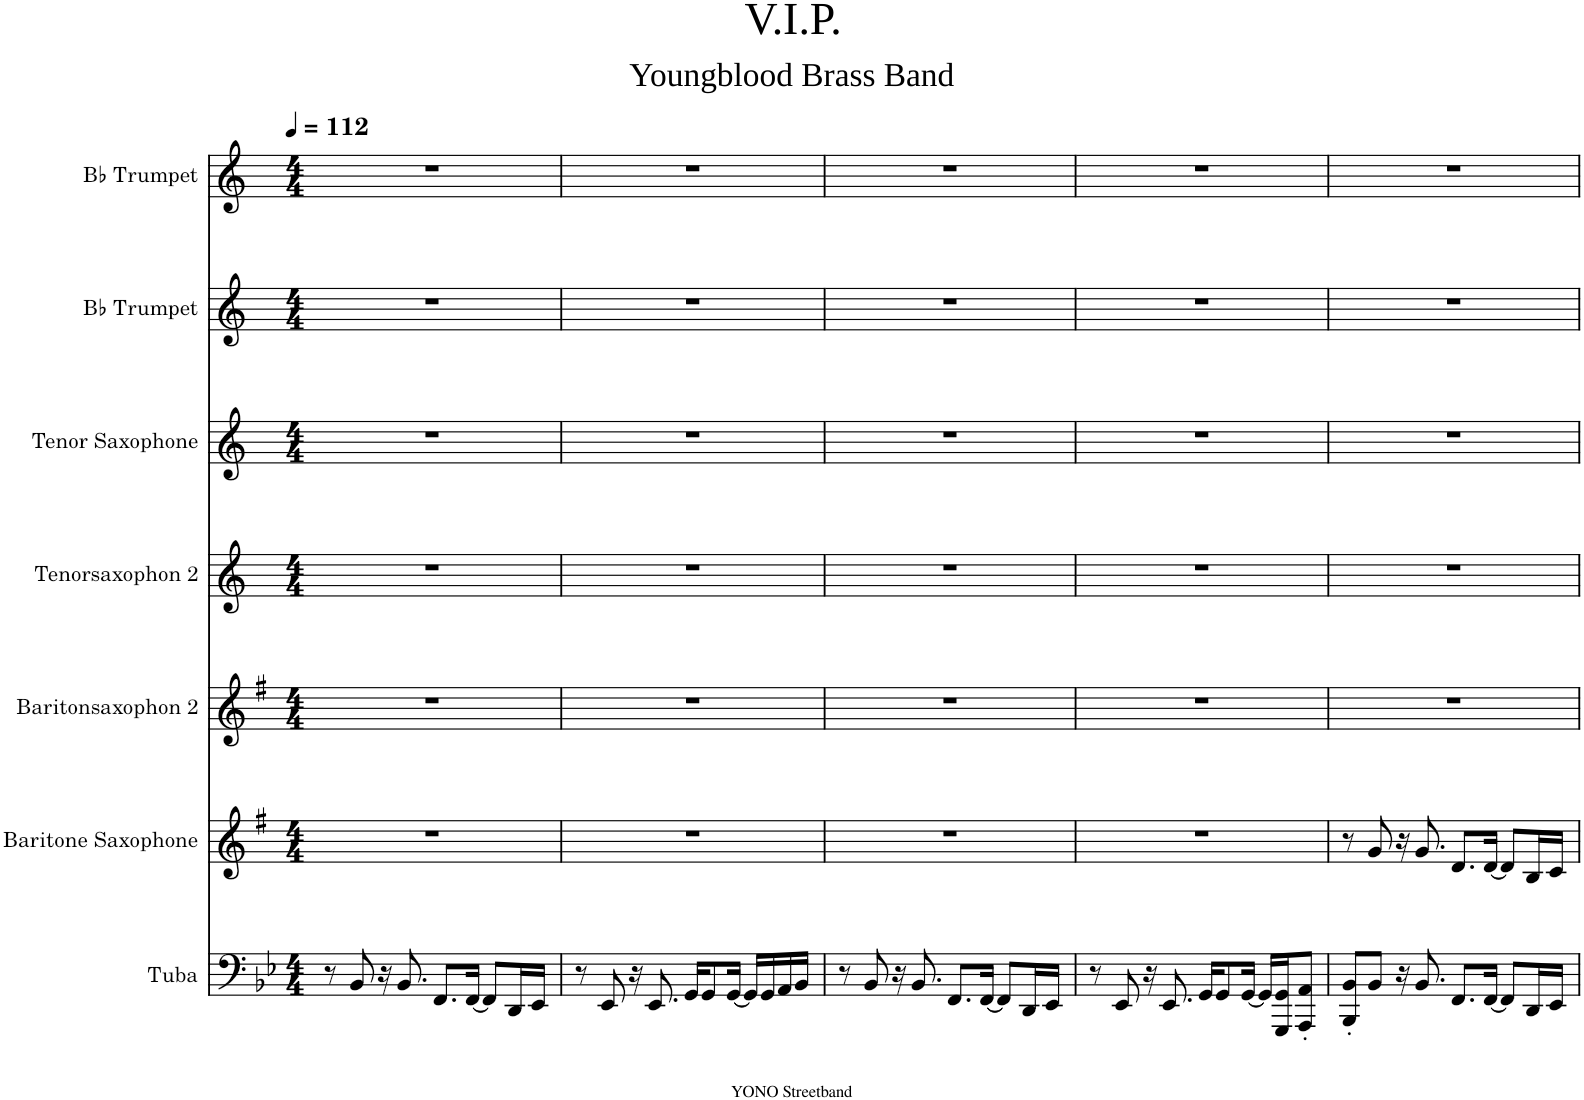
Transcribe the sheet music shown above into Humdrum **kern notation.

**kern	**kern	**kern	**kern	**kern	**kern	**kern
*part7	*part6	*part5	*part4	*part3	*part2	*part1
*staff7	*staff6	*staff5	*staff4	*staff3	*staff2	*staff1
*I"Tuba	*I"Baritone Saxophone	*I"Baritonsaxophon 2	*I"Tenorsaxophon 2	*I"Tenor Saxophone	*I"Bb Trumpet	*I"Bb Trumpet
*I'Tba.	*I'Bar. Sax.	*I'Barsax. 2	*I'Tsax. 2	*I'T. Sax.	*I'Bb Tpt.	*I'Bb Tpt.
*clefF4	*clefG2	*clefG2	*clefG2	*clefG2	*clefG2	*clefG2
*	*Trd12c21	*Trd12c21	*Trd8c14	*Trd8c14	*Trd1c2	*Trd1c2
*k[b-e-]	*k[f#]	*k[f#]	*k[]	*k[]	*k[]	*k[]
*M4/4	*M4/4	*M4/4	*M4/4	*M4/4	*M4/4	*M4/4
*MM112	*MM112	*MM112	*MM112	*MM112	*MM112	*MM112
=1	=1	=1	=1	=1	=1	=1
8r	1r	1r	1r	1r	1r	1r
8BB-/	.	.	.	.	.	.
16r	.	.	.	.	.	.
8.BB-/	.	.	.	.	.	.
8.FF/L	.	.	.	.	.	.
[16FF/Jk	.	.	.	.	.	.
8FF/L]	.	.	.	.	.	.
16DD/L	.	.	.	.	.	.
16EE-/JJ	.	.	.	.	.	.
=2	=2	=2	=2	=2	=2	=2
8r	1r	1r	1r	1r	1r	1r
8EE-/	.	.	.	.	.	.
16r	.	.	.	.	.	.
8.EE-/	.	.	.	.	.	.
16GG/KL	.	.	.	.	.	.
8GG/	.	.	.	.	.	.
[16GG/Jk	.	.	.	.	.	.
16GG/LL]	.	.	.	.	.	.
16GG/	.	.	.	.	.	.
16AA/	.	.	.	.	.	.
16BB-/JJ	.	.	.	.	.	.
=3	=3	=3	=3	=3	=3	=3
8r	1r	1r	1r	1r	1r	1r
8BB-/	.	.	.	.	.	.
16r	.	.	.	.	.	.
8.BB-/	.	.	.	.	.	.
8.FF/L	.	.	.	.	.	.
[16FF/Jk	.	.	.	.	.	.
8FF/L]	.	.	.	.	.	.
16DD/L	.	.	.	.	.	.
16EE-/JJ	.	.	.	.	.	.
=4	=4	=4	=4	=4	=4	=4
8r	1r	1r	1r	1r	1r	1r
8EE-/	.	.	.	.	.	.
16r	.	.	.	.	.	.
8.EE-/	.	.	.	.	.	.
16GG/KL	.	.	.	.	.	.
8GG/	.	.	.	.	.	.
[16GG/Jk	.	.	.	.	.	.
16GG/LL]	.	.	.	.	.	.
16GGG/ 16GG/J	.	.	.	.	.	.
8AAA/' 8AA/'J	.	.	.	.	.	.
=5	=5	=5	=5	=5	=5	=5
8BBB-/' 8BB-/'L	8r	1r	1r	1r	1r	1r
8BB-/J	8g/	.	.	.	.	.
16r	16r	.	.	.	.	.
8.BB-/	8.g/	.	.	.	.	.
8.FF/L	8.d/L	.	.	.	.	.
[16FF/Jk	[16d/Jk	.	.	.	.	.
8FF/L]	8d/L]	.	.	.	.	.
16DD/L	16B/L	.	.	.	.	.
16EE-/JJ	16c/JJ	.	.	.	.	.
=	=	=	=	=	=	=
*-	*-	*-	*-	*-	*-	*-
